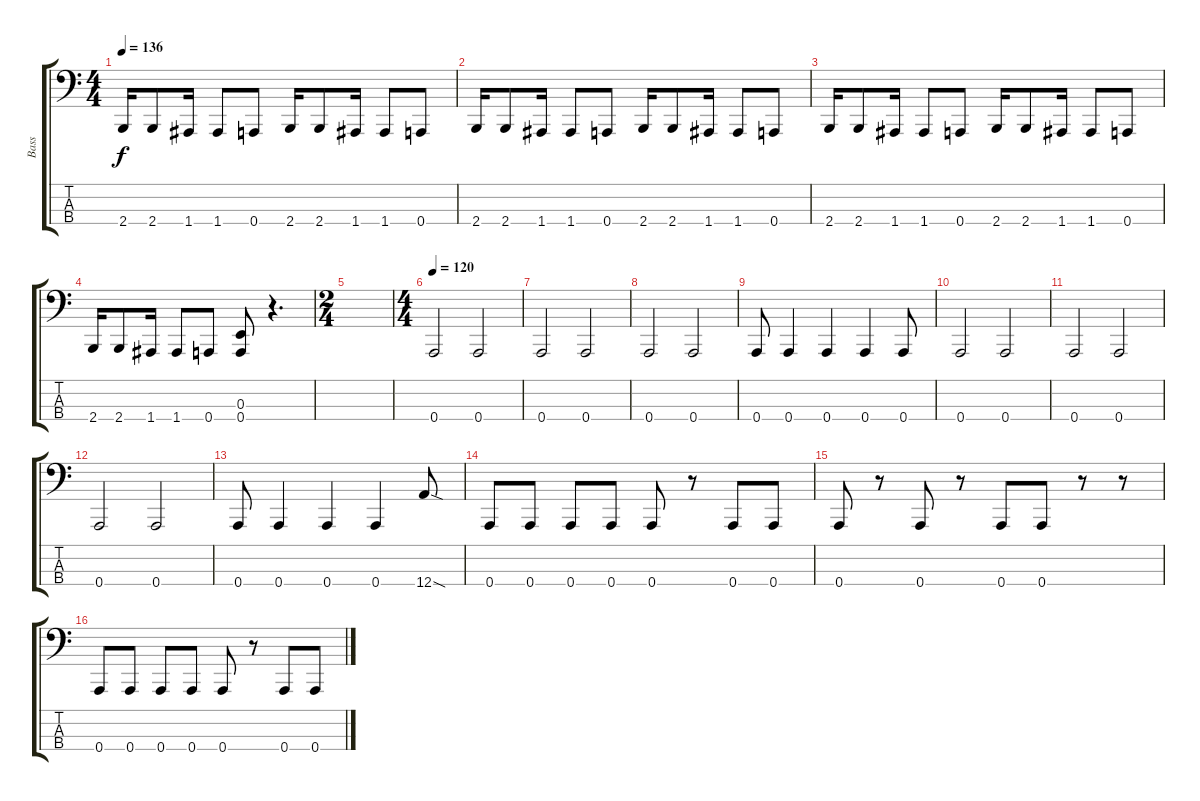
\track ("Bass" "Bass") {instrument electricbasspick}
\staff {score tabs}
\tuning (D2 A1 E1 A0) {hide}
\ts (4 4)
\tempo 136
\clef f4
\ks c
2.4.16{dy f} 2.4.8 1.4.16 1.4.8 0.4.8 2.4.16 2.4.8 1.4.16 1.4.8 0.4.8 |
2.4.16 2.4.8 1.4.16 1.4.8 0.4.8 2.4.16 2.4.8 1.4.16 1.4.8 0.4.8 |
2.4.16 2.4.8 1.4.16 1.4.8 0.4.8 2.4.16 2.4.8 1.4.16 1.4.8 0.4.8 |
2.4.16 2.4.8 1.4.16 1.4.8 0.4.8 (0.3 0.4).8 r.4{d} |
\ts (2 4)
|
\ts (4 4)
\tempo 120
0.4.2 0.4.2 |
0.4.2 0.4.2 |
0.4.2 0.4.2 |
0.4.8 0.4.4 0.4.4 0.4.4 0.4.8 |
0.4.2 0.4.2 |
0.4.2 0.4.2 |
0.4.2 0.4.2 |
0.4.8 0.4.4 0.4.4 0.4.4 12.4{sod}.8 |
0.4.8 0.4.8 0.4.8 0.4.8 0.4.8 r.8 0.4.8 0.4.8 |
0.4.8 r.8 0.4.8 r.8 0.4.8 0.4.8 r.8 r.8 |
0.4.8 0.4.8 0.4.8 0.4.8 0.4.8 r.8 0.4.8 0.4.8
